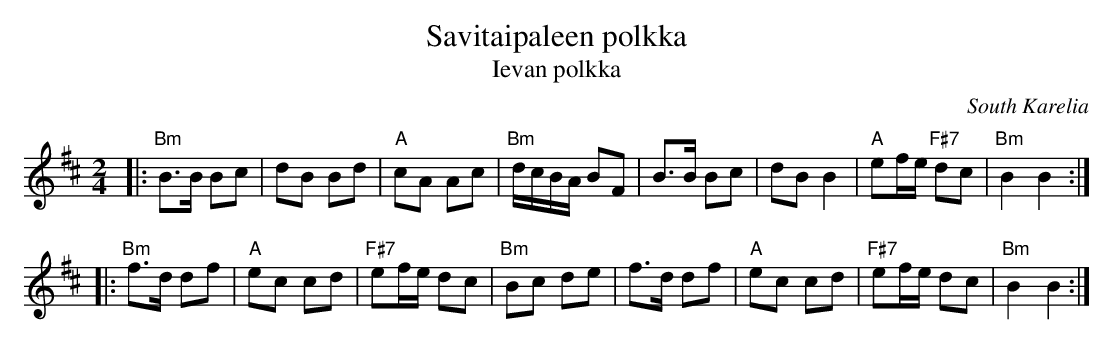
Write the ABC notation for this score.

X:1
T:Savitaipaleen polkka
T:Ievan polkka
O:South Karelia
M:2/4
L:1/8
K:Bm
|: "Bm"B>B Bc | dB Bd | "A"cA Ac | "Bm"d/c/B/A/ BF \
|      B>B Bc | dB B2 | "A"ef/e/ "F#7"dc | "Bm"B2 B2 :|
|: "Bm"f>d df | "A"ec cd | "F#7"ef/e/ dc | "Bm"Bc de \
|      f>d df | "A"ec cd | "F#7"ef/e/ dc | "Bm"B2 B2 :|
